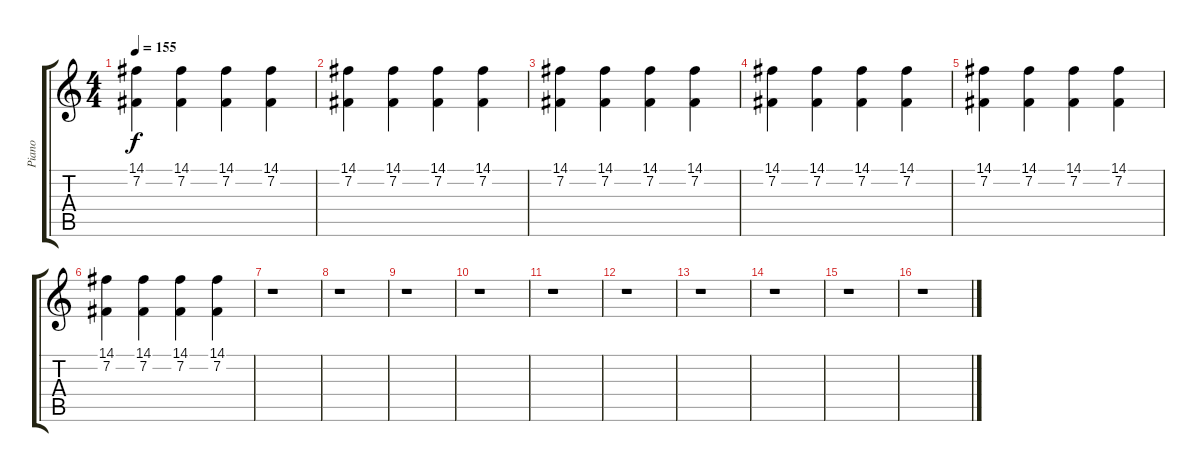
\track ("Piano" "Piano") {instrument brightacousticpiano}
\staff {score tabs}
\tuning (E4 B3 G3 D3 A2 E2) {hide}
\ts (4 4)
\tempo 155
\clef g2
\ks c
(14.1 7.2).4{dy f} (14.1 7.2).4 (14.1 7.2).4 (14.1 7.2).4 |
(14.1 7.2).4 (14.1 7.2).4 (14.1 7.2).4 (14.1 7.2).4 |
(14.1 7.2).4 (14.1 7.2).4 (14.1 7.2).4 (14.1 7.2).4 |
(14.1 7.2).4 (14.1 7.2).4 (14.1 7.2).4 (14.1 7.2).4 |
(14.1 7.2).4 (14.1 7.2).4 (14.1 7.2).4 (14.1 7.2).4 |
(14.1 7.2).4 (14.1 7.2).4 (14.1 7.2).4 (14.1 7.2).4 |
r.1 |
r.1 |
r.1 |
r.1 |
r.1 |
r.1 |
r.1 |
r.1 |
r.1 |
r.1
